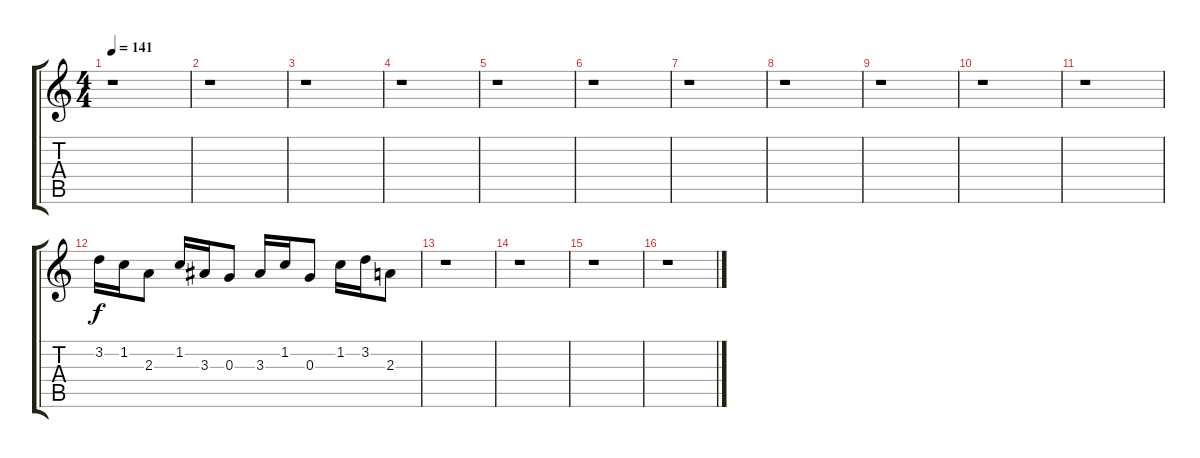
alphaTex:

\track "" {instrument overdrivenguitar}
\staff {score tabs}
\tuning (E4 B3 G3 D3 A2 E2) {hide}
\ts (4 4)
\tempo 141
\clef g2
\ks c
r.1{dy f} |
r.1 |
r.1 |
r.1 |
r.1 |
r.1 |
r.1 |
r.1 |
r.1 |
r.1 |
r.1 |
3.2.16 1.2.16 2.3.8 1.2.16 3.3.16 0.3.8 3.3.16 1.2.16 0.3.8 1.2.16 3.2.16 2.3.8 |
r.1 |
r.1 |
r.1 |
r.1
